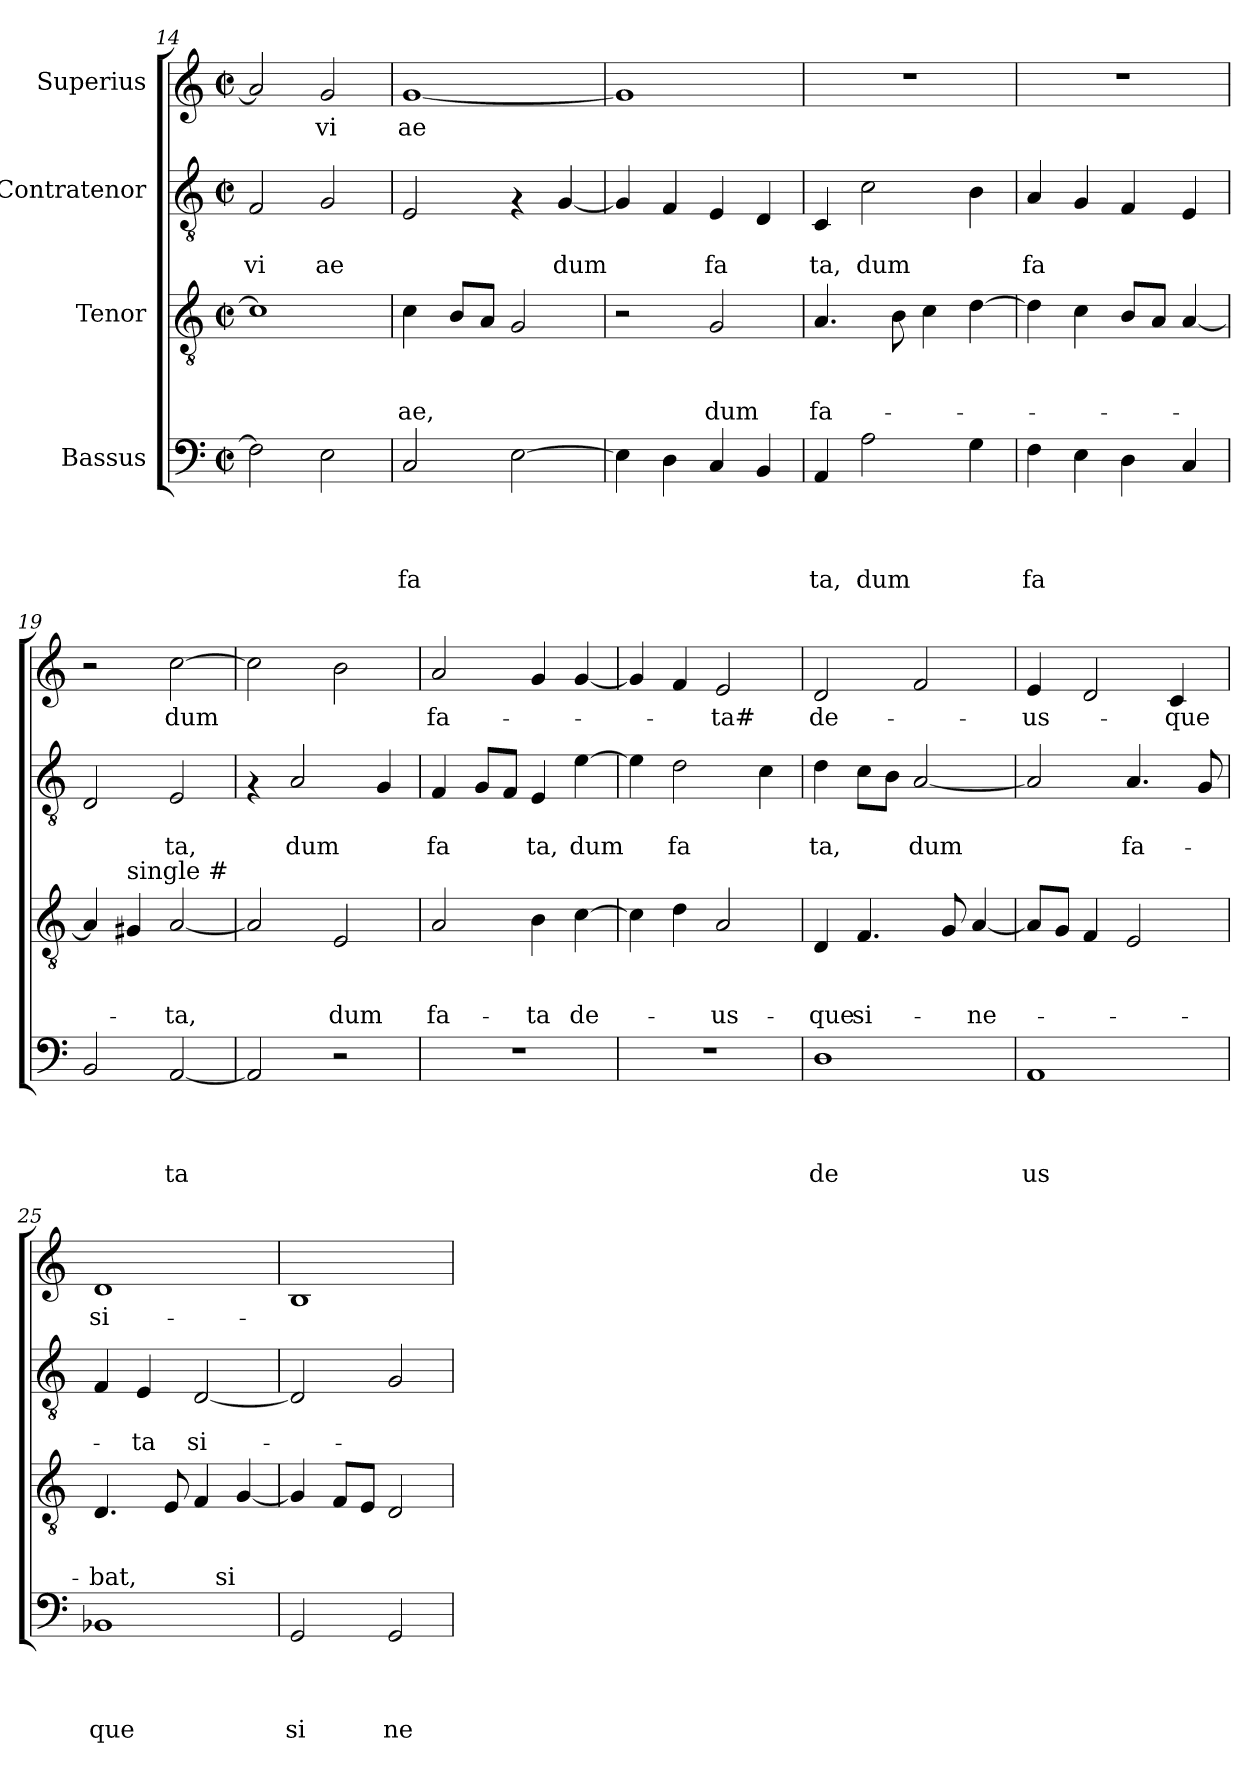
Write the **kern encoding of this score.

**kern	**text	**text	**text	**text	**kern	**text	**text	**text	**kern	**text	**text	**kern	**text
*part4	*part4	*part4	*part4	*part4	*part3	*part3	*part3	*part3	*part2	*part2	*part2	*part1	*part1
*staff4	*staff4	*staff4	*staff4	*staff4	*staff3	*staff3	*staff3	*staff3	*staff2	*staff2	*staff2	*staff1	*staff1
*I"Bassus	*	*	*	*	*I"Tenor	*	*	*	*I"Contratenor	*	*	*I"Superius	*
*clefF4	*	*	*	*	*clefGv2	*	*	*	*clefGv2	*	*	*clefG2	*
*k[]	*	*	*	*	*k[]	*	*	*	*k[]	*	*	*k[]	*
*C:	*	*	*	*	*C:	*	*	*	*C:	*	*	*C:	*
*M2/2	*	*	*	*	*M2/2	*	*	*	*M2/2	*	*	*M2/2	*
*met(c|)	*	*	*	*	*met(c|)	*	*	*	*met(c|)	*	*	*met(c|)	*
=14	=14	=14	=14	=14	=14	=14	=14	=14	=14	=14	=14	=14	=14
!	!	!	!	!	!	!	!	!	!	!	!LO:LY:b	!	!
2F\]	.	.	.	.	1c]	.	.	.	2F/	.	vi	2a/]	.
!	!	!	!	!	!	!	!	!	!	!	!LO:LY:b	!	!LO:LY:b
2E\	.	.	.	.	.	.	.	.	2G/	.	ae	2g/	vi
=15	=15	=15	=15	=15	=15	=15	=15	=15	=15	=15	=15	=15	=15
!	!	!	!	!LO:LY:b	!	!	!	!LO:LY:b	!	!	!	!	!LO:LY:b
2C/	.	.	.	fa	4c\	.	.	-ae,	2E/	.	.	[<1g	ae
.	.	.	.	.	8B/L	.	.	.	.	.	.	.	.
.	.	.	.	.	8A/J	.	.	.	.	.	.	.	.
[>2E\	.	.	.	.	2G/	.	.	.	4rF	.	.	.	.
!	!	!	!	!	!	!	!	!	!	!	!LO:LY:b	!	!
.	.	.	.	.	.	.	.	.	[<4G/	.	dum	.	.
=16	=16	=16	=16	=16	=16	=16	=16	=16	=16	=16	=16	=16	=16
4E\]	.	.	.	.	2r	.	.	.	4G/]	.	.	1g]	.
4D\	.	.	.	.	.	.	.	.	4F/	.	.	.	.
!	!	!	!	!	!	!	!	!LO:LY:b	!	!	!LO:LY:b	!	!
4C/	.	.	.	.	2G/	.	.	dum	4E/	.	fa	.	.
4BB/	.	.	.	.	.	.	.	.	4D/	.	.	.	.
!!LO:PB:g=z
=17	=17	=17	=17	=17	=17	=17	=17	=17	=17	=17	=17	=17	=17
!	!	!	!	!LO:LY:b	!	!	!	!LO:LY:b	!	!	!LO:LY:b	!	!
4AA/	.	.	.	ta,	4.A/	.	.	fa-	4C/	.	ta,	1r	.
!	!	!	!	!LO:LY:b	!	!	!	!	!	!	!LO:LY:b	!	!
2A\	.	.	.	dum	.	.	.	.	2c\	.	dum	.	.
.	.	.	.	.	8B\	.	.	.	.	.	.	.	.
.	.	.	.	.	4c\	.	.	.	.	.	.	.	.
4G\	.	.	.	.	[>4d\	.	.	.	4B\	.	.	.	.
=18	=18	=18	=18	=18	=18	=18	=18	=18	=18	=18	=18	=18	=18
!	!	!	!	!LO:LY:b	!	!	!	!	!	!	!LO:LY:b	!	!
4F\	.	.	.	fa	4d\]	.	.	.	4A/	.	fa	1r	.
4E\	.	.	.	.	4c\	.	.	.	4G/	.	.	.	.
4D\	.	.	.	.	8B/L	.	.	.	4F/	.	.	.	.
.	.	.	.	.	8A/J	.	.	.	.	.	.	.	.
4C/	.	.	.	.	[<4A/	.	.	.	4E/	.	.	.	.
=19	=19	=19	=19	=19	=19	=19	=19	=19	=19	=19	=19	=19	=19
2BB/	.	.	.	.	4A/]	.	.	.	2D/	.	.	2r	.
!	!	!	!	!	!LO:TX:a:t=single #	!	!	!	!	!	!	!	!
.	.	.	.	.	4G#/	.	.	.	.	.	.	.	.
!	!	!	!	!LO:LY:b	!	!	!	!LO:LY:b	!	!	!LO:LY:b	!	!LO:LY:b
[<2AA/	.	.	.	ta	[<2A/	.	.	-ta,	2E/	.	ta,	[>2cc\	dum
=20	=20	=20	=20	=20	=20	=20	=20	=20	=20	=20	=20	=20	=20
2AA/]	.	.	.	.	2A/]	.	.	.	4rF	.	.	2cc\]	.
!	!	!	!	!	!	!	!	!	!	!	!LO:LY:b	!	!
.	.	.	.	.	.	.	.	.	2A/	.	dum	.	.
!	!	!	!	!	!	!	!	!LO:LY:b	!	!	!	!	!
2r	.	.	.	.	2E/	.	.	dum	.	.	.	2b\	.
.	.	.	.	.	.	.	.	.	4G/	.	.	.	.
=21	=21	=21	=21	=21	=21	=21	=21	=21	=21	=21	=21	=21	=21
!	!	!	!	!	!	!	!	!LO:LY:b	!	!	!LO:LY:b	!	!LO:LY:b
1r	.	.	.	.	2A/	.	.	fa-	4F/	.	fa	2a/	fa-
.	.	.	.	.	.	.	.	.	8G/L	.	.	.	.
.	.	.	.	.	.	.	.	.	8F/J	.	.	.	.
!	!	!	!	!	!	!	!	!LO:LY:b	!	!	!LO:LY:b	!	!
.	.	.	.	.	4B\	.	.	-ta	4E/	.	ta,	4g/	.
!	!	!	!	!	!	!	!	!LO:LY:b	!	!	!LO:LY:b	!	!
.	.	.	.	.	[>4c\	.	.	de-	[>4e\	.	dum	[<4g/	.
=22	=22	=22	=22	=22	=22	=22	=22	=22	=22	=22	=22	=22	=22
1r	.	.	.	.	4c\]	.	.	.	4e\]	.	.	4g/]	.
!	!	!	!	!	!	!	!	!	!	!	!LO:LY:b	!	!
.	.	.	.	.	4d\	.	.	.	2d\	.	fa	4f/	.
!	!	!	!	!	!	!	!	!LO:LY:b	!	!	!	!	!LO:LY:b
.	.	.	.	.	2A/	.	.	-us-	.	.	.	2e/	-ta#
.	.	.	.	.	.	.	.	.	4c\	.	.	.	.
=23	=23	=23	=23	=23	=23	=23	=23	=23	=23	=23	=23	=23	=23
!	!	!	!	!LO:LY:b	!	!	!	!LO:LY:b	!	!	!LO:LY:b	!	!LO:LY:b
1D	.	.	.	de	4D/	.	.	-que	4d\	.	ta,	2d/	de-
!	!	!	!	!	!	!	!	!LO:LY:b	!	!	!	!	!
.	.	.	.	.	4.F/	.	.	si-	8c\L	.	.	.	.
.	.	.	.	.	.	.	.	.	8B\J	.	.	.	.
!	!	!	!	!	!	!	!	!	!	!	!LO:LY:b	!	!
.	.	.	.	.	.	.	.	.	[>2A/	.	dum	2f/	.
.	.	.	.	.	8G/	.	.	.	.	.	.	.	.
!	!	!	!	!	!	!	!	!LO:LY:b	!	!	!	!	!
.	.	.	.	.	[>4A/	.	.	-ne-	.	.	.	.	.
!!LO:PB:g=z
=24	=24	=24	=24	=24	=24	=24	=24	=24	=24	=24	=24	=24	=24
!	!	!	!	!LO:LY:b	!	!	!	!	!	!	!	!	!LO:LY:b
1AA	.	.	.	us	8A/L]	.	.	.	2A/]	.	.	4e/	-us-
.	.	.	.	.	8G/J	.	.	.	.	.	.	.	.
.	.	.	.	.	4F/	.	.	.	.	.	.	2d/	.
!	!	!	!	!	!	!	!	!	!	!	!LO:LY:b	!	!
.	.	.	.	.	2E/	.	.	.	4.A/	.	fa-	.	.
!	!	!	!	!	!	!	!	!	!	!	!	!	!LO:LY:b
.	.	.	.	.	.	.	.	.	.	.	.	4c/	-que
.	.	.	.	.	.	.	.	.	8G/	.	.	.	.
=25	=25	=25	=25	=25	=25	=25	=25	=25	=25	=25	=25	=25	=25
!	!	!	!	!LO:LY:b	!	!	!	!LO:LY:b	!	!	!	!	!LO:LY:b
1BB-X	.	.	.	que	4.D/	.	.	-bat,	4F/	.	.	1d	si-
!	!	!	!	!	!	!	!	!	!	!	!LO:LY:b	!	!
.	.	.	.	.	.	.	.	.	4E/	.	-ta	.	.
.	.	.	.	.	8E/	.	.	.	.	.	.	.	.
!	!	!	!	!	!	!	!	!	!	!	!LO:LY:b	!	!
.	.	.	.	.	4F/	.	.	.	[<2D/	.	si-	.	.
!	!	!	!	!	!	!	!	!LO:LY:b	!	!	!	!	!
.	.	.	.	.	[<4G/	.	.	si	.	.	.	.	.
=26	=26	=26	=26	=26	=26	=26	=26	=26	=26	=26	=26	=26	=26
!	!	!	!	!LO:LY:b	!	!	!	!	!	!	!	!	!
2GG/	.	.	.	si	4G/]	.	.	.	2D/]	.	.	1B	.
.	.	.	.	.	8F/L	.	.	.	.	.	.	.	.
.	.	.	.	.	8E/J	.	.	.	.	.	.	.	.
!	!	!	!	!LO:LY:b	!	!	!	!	!	!	!	!	!
2GG/	.	.	.	ne	2D/	.	.	.	2G/	.	.	.	.
=	=	=	=	=	=	=	=	=	=	=	=	=	=
*-	*-	*-	*-	*-	*-	*-	*-	*-	*-	*-	*-	*-	*-
